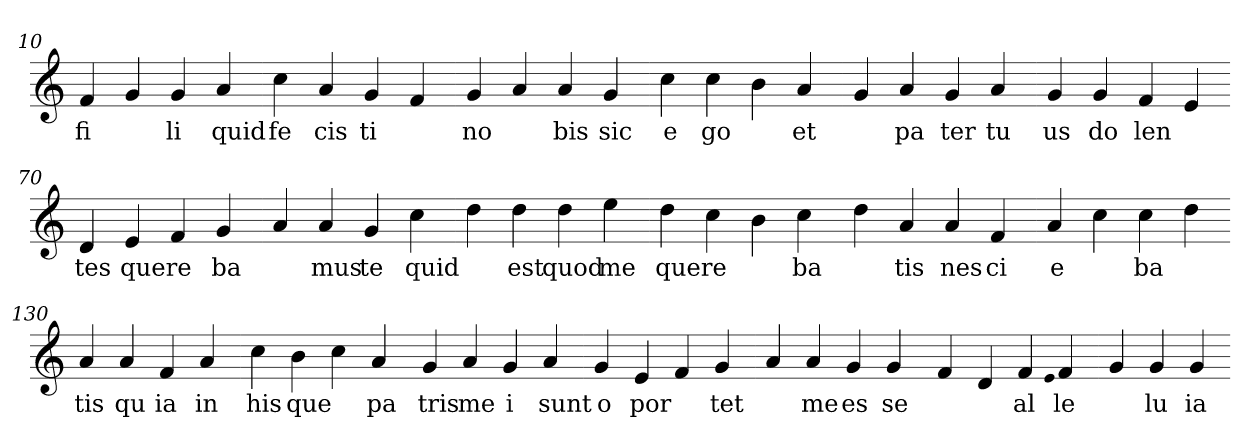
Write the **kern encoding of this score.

**kern	**text
*part1	*part1
*staff1	*staff1
*clefG2	*
=10.	=10.
4f	fi
4g	.
4g	li
4a	quid
=20.-	=20.-
4cc	fe
4a	cis
4g	ti
4f	.
=30.-	=30.-
4g	no
4a	.
4a	bis
4g	sic
=40.-	=40.-
4cc	e
4cc	go
4b	.
4a	et
=50.-	=50.-
4g	.
4a	pa
4g	ter
4a	tu
=60.-	=60.-
4g	us
4g	do
4f	len
4e	.
=70.-	=70.-
4d	tes
4e	que
4f	re
4g	ba
=80.-	=80.-
4a	.
4a	mus
4g	te
4cc	quid
=90.-	=90.-
4dd	.
4dd	est
4dd	quod
4ee	me
=100.-	=100.-
4dd	que
4cc	re
4b	.
4cc	ba
=110.-	=110.-
4dd	.
4a	tis
4a	nes
4f	ci
=120.-	=120.-
4a	e
4cc	.
4cc	ba
4dd	.
=130.-	=130.-
4a	tis
4a	qu
4f	ia
4a	in
=140.-	=140.-
4cc	his
4b	que
4cc	.
4a	pa
=150.-	=150.-
4g	tris
4a	me
4g	i
4a	sunt
=160.-	=160.-
4g	o
4e	por
4f	.
4g	tet
=170.-	=170.-
4a	.
4a	me
4g	es
4g	se
=180.-	=180.-
4f	.
4d	.
4f	al
qqe	.
4f	le
=190.-	=190.-
4g	.
4g	lu
4g	ia
=-	=-
*-	*-
